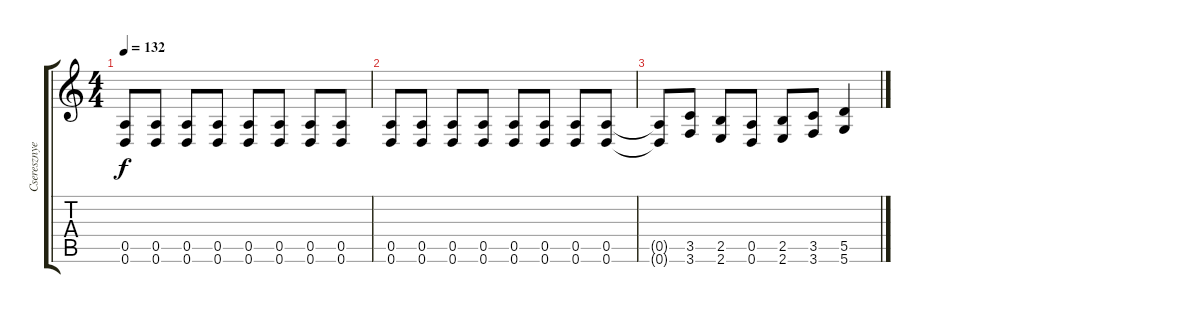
\track ("Cseresznye" "Cseresznye") {instrument distortionguitar}
\staff {score tabs}
\tuning (E4 B3 G3 D3 A2 D2) {hide}
\ts (4 4)
\tempo 132
\clef g2
\ks c
(0.5 0.6).8{dy f} (0.5 0.6).8 (0.5 0.6).8 (0.5 0.6).8 (0.5 0.6).8 (0.5 0.6).8 (0.5 0.6).8 (0.5 0.6).8 |
(0.5 0.6).8 (0.5 0.6).8 (0.5 0.6).8 (0.5 0.6).8 (0.5 0.6).8 (0.5 0.6).8 (0.5 0.6).8 (0.5 0.6).8 |
(0.5{t} 0.6{t}).8 (3.5 3.6).8 (2.5 2.6).8 (0.5 0.6).8 (2.5 2.6).8 (3.5 3.6).8 (5.5 5.6).4
